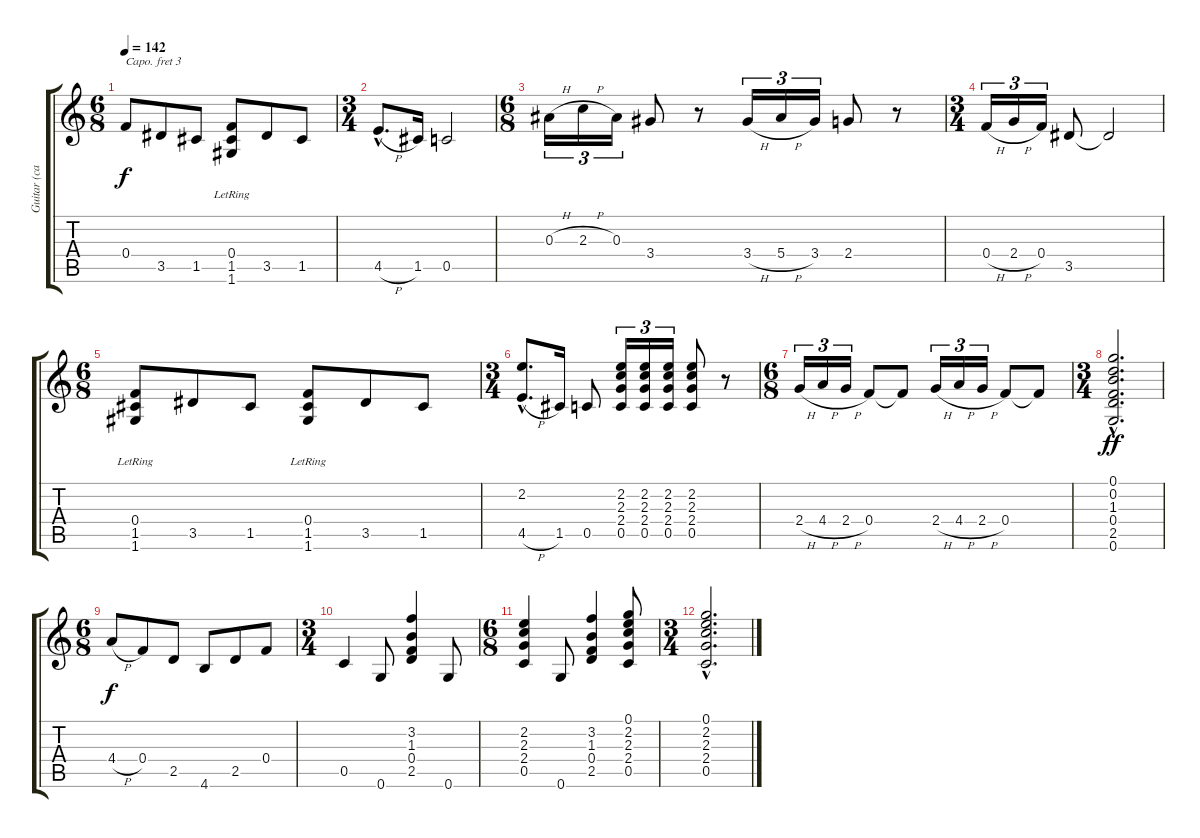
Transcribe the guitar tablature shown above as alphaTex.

\track ("Guitar (capo @ 3)" "Guitar (ca") {instrument acousticguitarnylon}
\staff {score tabs}
\capo 3
\tuning (E4 B3 G3 D3 A2 E2) {hide}
\ts (6 8)
\tempo 142
\clef g2
\ks c
0.4.8{dy f} 3.5.8 1.5.8 (0.4 1.5 1.6{lr}).8 3.5.8 1.5.8 |
\ts (3 4)
4.5{h hac}.8{d} 1.5.16 0.5.2 |
\ts (6 8)
0.3{h}.16{tu (3 2)} 2.3{h}.16{tu (3 2)} 0.3.16{tu (3 2)} 3.4.8 r.8 3.4{h}.16{tu (3 2)} 5.4{h}.16{tu (3 2)} 3.4.16{tu (3 2)} 2.4.8 r.8 |
\ts (3 4)
0.4{h}.16{tu (3 2)} 2.4{h}.16{tu (3 2)} 0.4.16{tu (3 2)} 3.5.8 3.5{t}.2 |
\ts (6 8)
(0.4 1.5 1.6{lr}).8 3.5.8 1.5.8 (0.4 1.5 1.6{lr}).8 3.5.8 1.5.8 |
\ts (3 4)
(2.2{hac} 4.5{h hac}).8{d} 1.5.16 0.5.8 (2.2 2.3 2.4 0.5).16{tu (3 2)} (2.2 2.3 2.4 0.5).16{tu (3 2)} (2.2 2.3 2.4 0.5).16{tu (3 2)} (2.2 2.3 2.4 0.5).8 r.8 |
\ts (6 8)
2.4{h}.16{tu (3 2)} 4.4{h}.16{tu (3 2)} 2.4{h}.16{tu (3 2)} 0.4.8 0.4{t}.8 2.4{h}.16{tu (3 2)} 4.4{h}.16{tu (3 2)} 2.4{h}.16{tu (3 2)} 0.4.8 0.4{t}.8 |
\ts (3 4)
(0.1{hac} 0.2{hac} 1.3{hac} 0.4{hac} 2.5{hac} 0.6{hac}).2{d dy ff} |
\ts (6 8)
4.4{h}.8{dy f} 0.4.8 2.5.8 4.6.8 2.5.8 0.4.8 |
\ts (3 4)
0.5.4 0.6.8 (3.2 1.3 0.4 2.5).4 0.6.8 |
\ts (6 8)
(2.2 2.3 2.4 0.5).4 0.6.8 (3.2 1.3 0.4 2.5).4 (0.1 2.2 2.3 2.4 0.5).8 |
\ts (3 4)
(0.1{hac} 2.2{hac} 2.3{hac} 2.4{hac} 0.5{hac}).2{d}
